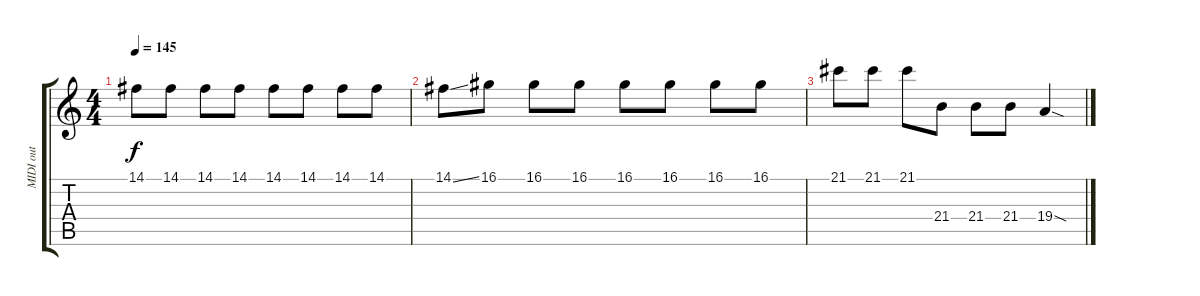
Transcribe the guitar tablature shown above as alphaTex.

\track ("MIDI out" "MIDI out") {instrument melodictom}
\staff {score tabs}
\tuning (E4 B3 G3 D3 A2 E2) {hide}
\ts (4 4)
\tempo 145
\clef g2
\ks c
14.1.8{dy f} 14.1.8 14.1.8 14.1.8 14.1.8 14.1.8 14.1.8 14.1.8 |
14.1{ss}.8 16.1.8 16.1.8 16.1.8 16.1.8 16.1.8 16.1.8 16.1.8 |
21.1.8 21.1.8 21.1.8 21.4.8 21.4.8 21.4.8 19.4{sod}.4
